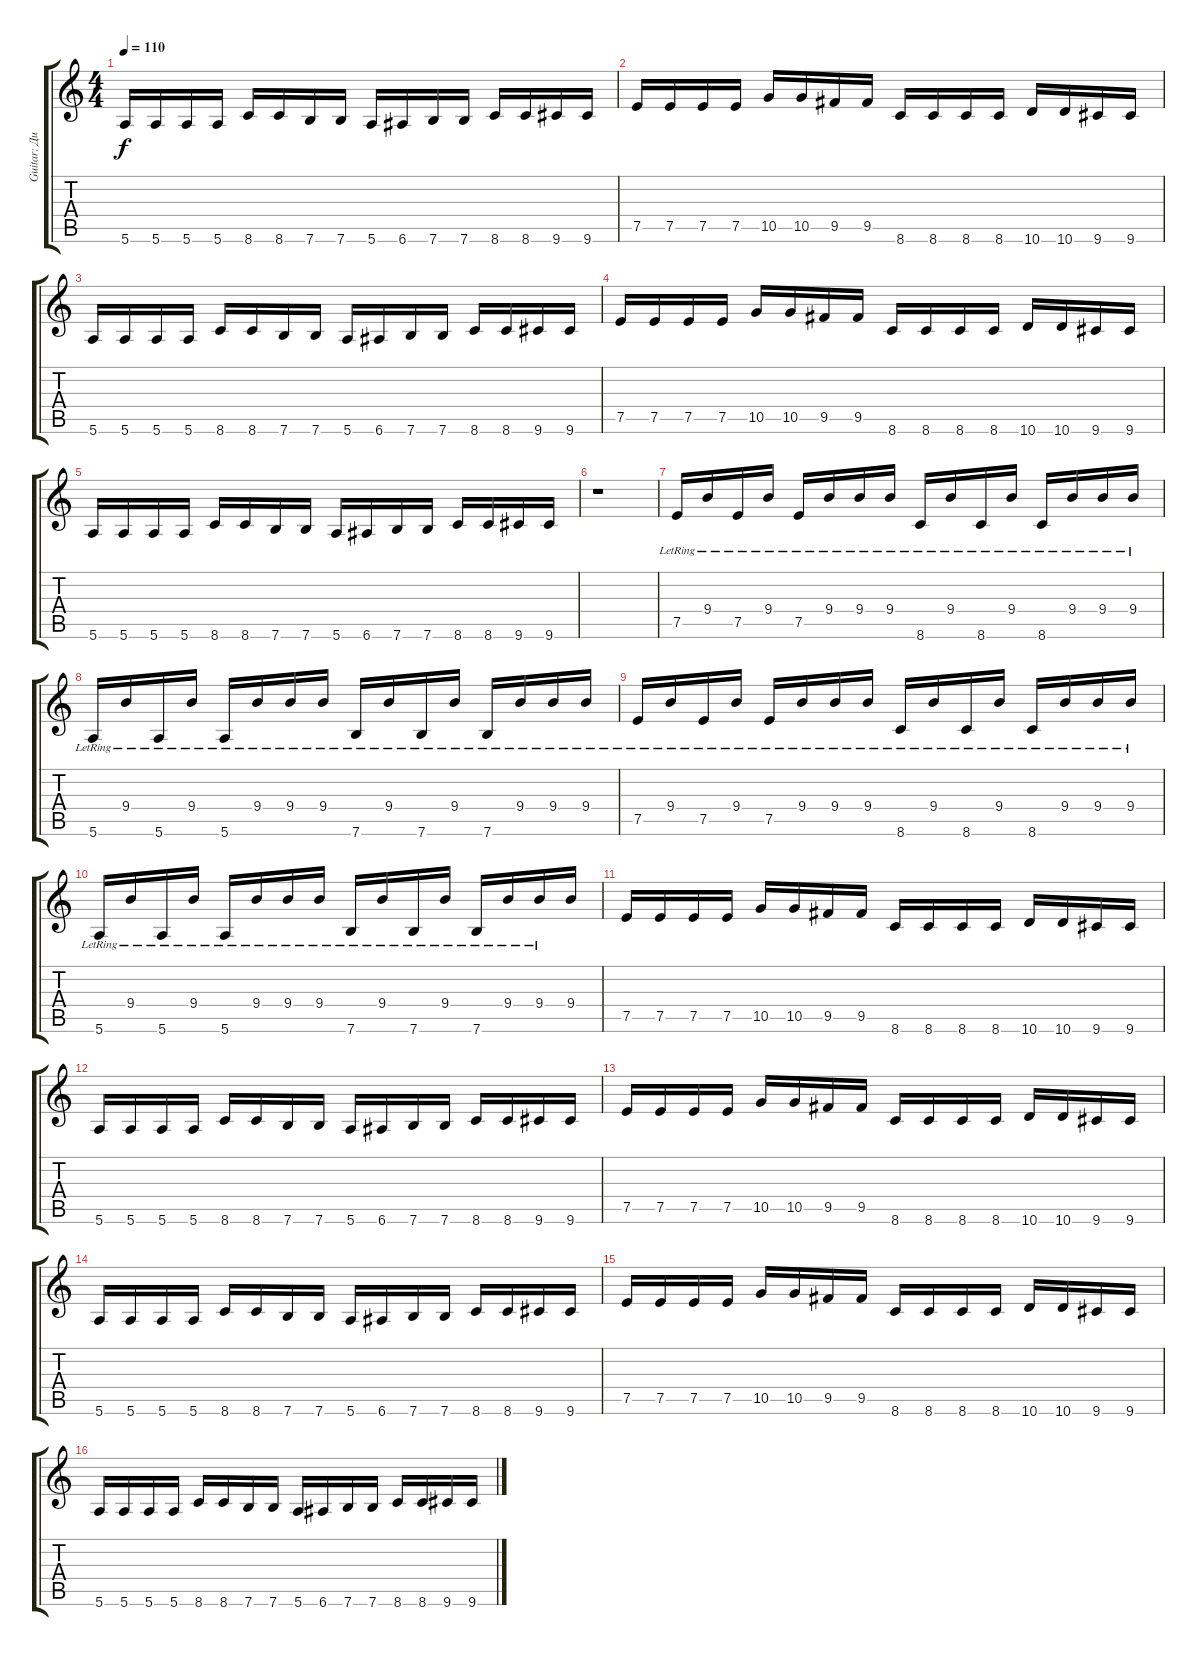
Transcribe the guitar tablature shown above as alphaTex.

\track ("Guitar: Дима" "Guitar: Ди") {instrument distortionguitar}
\staff {score tabs}
\tuning (E4 B3 G3 D3 A2 E2) {hide}
\ts (4 4)
\tempo 110
\clef g2
\ks c
5.6.16{dy f} 5.6.16 5.6.16 5.6.16 8.6.16 8.6.16 7.6.16 7.6.16 5.6.16 6.6.16 7.6.16 7.6.16 8.6.16 8.6.16 9.6.16 9.6.16 |
7.5.16 7.5.16 7.5.16 7.5.16 10.5.16 10.5.16 9.5.16 9.5.16 8.6.16 8.6.16 8.6.16 8.6.16 10.6.16 10.6.16 9.6.16 9.6.16 |
5.6.16 5.6.16 5.6.16 5.6.16 8.6.16 8.6.16 7.6.16 7.6.16 5.6.16 6.6.16 7.6.16 7.6.16 8.6.16 8.6.16 9.6.16 9.6.16 |
7.5.16 7.5.16 7.5.16 7.5.16 10.5.16 10.5.16 9.5.16 9.5.16 8.6.16 8.6.16 8.6.16 8.6.16 10.6.16 10.6.16 9.6.16 9.6.16 |
5.6.16 5.6.16 5.6.16 5.6.16 8.6.16 8.6.16 7.6.16 7.6.16 5.6.16 6.6.16 7.6.16 7.6.16 8.6.16 8.6.16 9.6.16 9.6.16 |
r.1{volume 10} |
7.5{lr}.16 9.4{lr}.16 7.5{lr}.16 9.4{lr}.16 7.5{lr}.16 9.4{lr}.16 9.4{lr}.16 9.4{lr}.16 8.6{lr}.16 9.4{lr}.16 8.6{lr}.16 9.4{lr}.16 8.6{lr}.16 9.4{lr}.16 9.4{lr}.16 9.4{lr}.16 |
5.6{lr}.16 9.4{lr}.16 5.6{lr}.16 9.4{lr}.16 5.6{lr}.16 9.4{lr}.16 9.4{lr}.16 9.4{lr}.16 7.6{lr}.16 9.4{lr}.16 7.6{lr}.16 9.4{lr}.16 7.6{lr}.16 9.4{lr}.16 9.4{lr}.16 9.4{lr}.16 |
7.5{lr}.16 9.4{lr}.16 7.5{lr}.16 9.4{lr}.16 7.5{lr}.16 9.4{lr}.16 9.4{lr}.16 9.4{lr}.16 8.6{lr}.16 9.4{lr}.16 8.6{lr}.16 9.4{lr}.16 8.6{lr}.16 9.4{lr}.16 9.4{lr}.16 9.4{lr}.16 |
5.6{lr}.16 9.4{lr}.16 5.6{lr}.16 9.4{lr}.16 5.6{lr}.16 9.4{lr}.16 9.4{lr}.16 9.4{lr}.16 7.6{lr}.16 9.4{lr}.16 7.6{lr}.16 9.4{lr}.16 7.6{lr}.16 9.4{lr}.16 9.4{lr}.16 9.4.16 |
7.5.16 7.5.16 7.5.16 7.5.16 10.5.16 10.5.16 9.5.16 9.5.16 8.6.16 8.6.16 8.6.16 8.6.16 10.6.16 10.6.16 9.6.16 9.6.16 |
5.6.16 5.6.16 5.6.16 5.6.16 8.6.16 8.6.16 7.6.16 7.6.16 5.6.16 6.6.16 7.6.16 7.6.16 8.6.16 8.6.16 9.6.16 9.6.16 |
7.5.16 7.5.16 7.5.16 7.5.16 10.5.16 10.5.16 9.5.16 9.5.16 8.6.16 8.6.16 8.6.16 8.6.16 10.6.16 10.6.16 9.6.16 9.6.16 |
5.6.16 5.6.16 5.6.16 5.6.16 8.6.16 8.6.16 7.6.16 7.6.16 5.6.16 6.6.16 7.6.16 7.6.16 8.6.16 8.6.16 9.6.16 9.6.16 |
7.5.16{volume 16} 7.5.16 7.5.16 7.5.16 10.5.16 10.5.16 9.5.16 9.5.16 8.6.16 8.6.16 8.6.16 8.6.16 10.6.16 10.6.16 9.6.16 9.6.16 |
5.6.16 5.6.16 5.6.16 5.6.16 8.6.16 8.6.16 7.6.16 7.6.16 5.6.16 6.6.16 7.6.16 7.6.16 8.6.16 8.6.16 9.6.16 9.6.16
